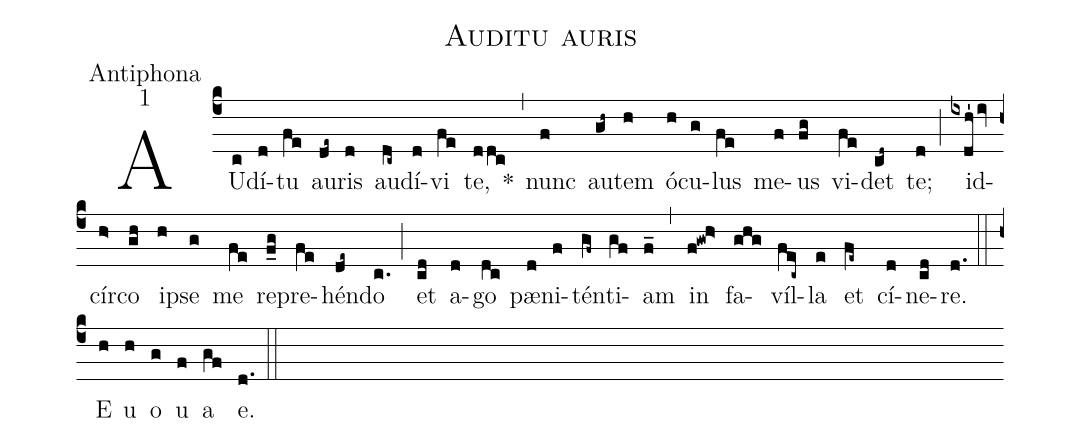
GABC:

name:Auditu auris;
office-part:Antiphona;
mode:1;
%%
(c4)AU(c)dí(d)tu(fe) au(de~)ris(d) au(dc~)dí(d)vi(fe) te,(ddc) *(,) nunc(f) au(gh~)tem(h) ó(h)cu(g)lus(fe) me(f)us(fg) vi(fe)det(cd~) te;(d) (;) id(ixdh'iv)cír(h>)co(gh) i(h)pse(g) me(fe) re(f_g)pre(fe)hén(de~)do(c.) (;) et(cd) a(d)go(dc) pæ(d)ni(f)tén(gf~)ti(gf)am(f_) (,) in(f!gw!h>) fa(ghg)víl(fec~)la(e) et(fe~) cí(d)ne(cd)re.(d.) (::) E(h) u(h) o(g) u(f) a(gf) e.(d.) (::)
